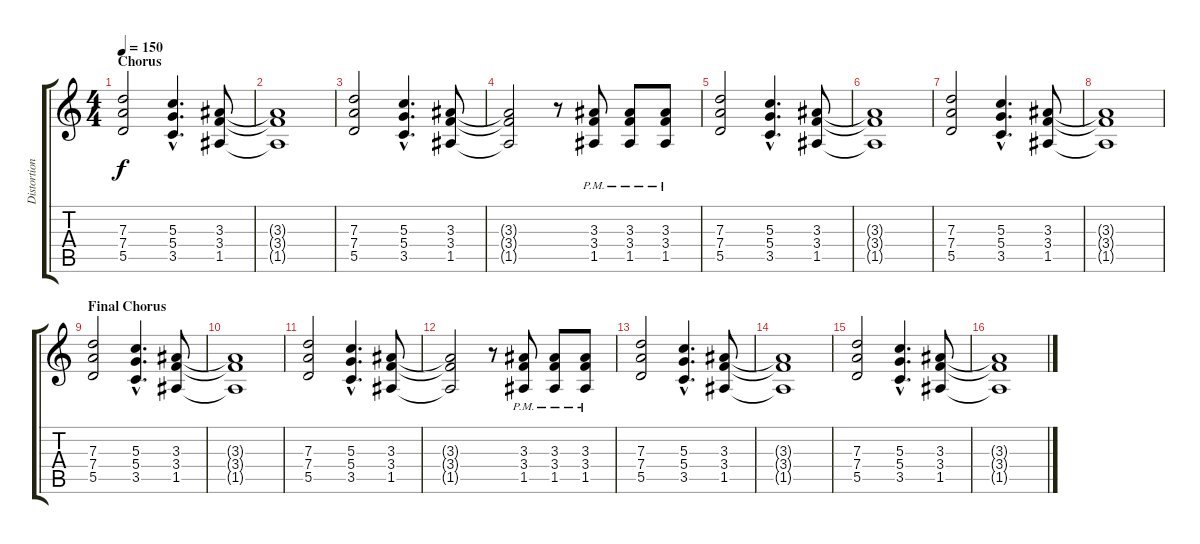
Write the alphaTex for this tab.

\track ("Distortion Guitar" "Distortion") {instrument distortionguitar}
\staff {score tabs}
\tuning (E4 B3 G3 D3 A2 E2) {hide}
\ts (4 4)
\section ("" "Chorus")
\tempo 150
\clef g2
\ks c
(7.3 7.4 5.5).2{dy f} (5.3{hac} 5.4{hac} 3.5{hac}).4{d} (3.3 3.4 1.5).8 |
(3.3{t} 3.4{t} 1.5{t}).1 |
(7.3 7.4 5.5).2 (5.3{hac} 5.4{hac} 3.5{hac}).4{d} (3.3 3.4 1.5).8 |
(3.3{t} 3.4{t} 1.5{t}).2 r.8 (3.3{pm} 3.4{pm} 1.5).8 (3.3{pm} 3.4{pm} 1.5).8 (3.3{pm} 3.4{pm} 1.5).8 |
(7.3 7.4 5.5).2 (5.3{hac} 5.4{hac} 3.5{hac}).4{d} (3.3 3.4 1.5).8 |
(3.3{t} 3.4{t} 1.5{t}).1 |
(7.3 7.4 5.5).2 (5.3{hac} 5.4{hac} 3.5{hac}).4{d} (3.3 3.4 1.5).8 |
(3.3{t} 3.4{t} 1.5{t}).1 |
\section ("" "Final Chorus")
(7.3 7.4 5.5).2 (5.3{hac} 5.4{hac} 3.5{hac}).4{d} (3.3 3.4 1.5).8 |
(3.3{t} 3.4{t} 1.5{t}).1 |
(7.3 7.4 5.5).2 (5.3{hac} 5.4{hac} 3.5{hac}).4{d} (3.3 3.4 1.5).8 |
(3.3{t} 3.4{t} 1.5{t}).2 r.8 (3.3{pm} 3.4{pm} 1.5).8 (3.3{pm} 3.4{pm} 1.5).8 (3.3{pm} 3.4{pm} 1.5).8 |
(7.3 7.4 5.5).2 (5.3{hac} 5.4{hac} 3.5{hac}).4{d} (3.3 3.4 1.5).8 |
(3.3{t} 3.4{t} 1.5{t}).1 |
(7.3 7.4 5.5).2 (5.3{hac} 5.4{hac} 3.5{hac}).4{d} (3.3 3.4 1.5).8 |
(3.3{t} 3.4{t} 1.5{t}).1
